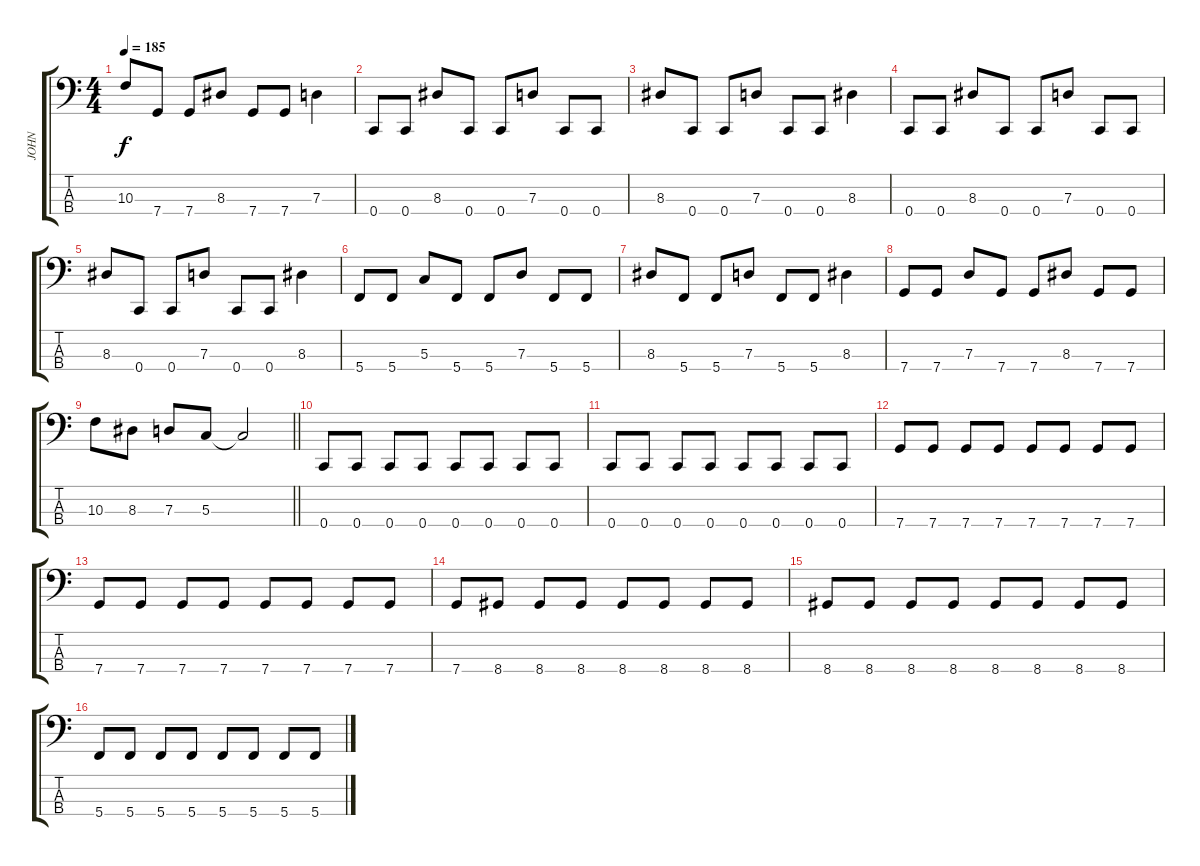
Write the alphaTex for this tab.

\track ("JOHN" "JOHN") {instrument electricbassfinger}
\staff {score tabs}
\tuning (F2 C2 G1 C1) {hide}
\ts (4 4)
\tempo 185
\clef f4
\ks c
10.3.8{dy f} 7.4.8 7.4.8 8.3.8 7.4.8 7.4.8 7.3.4 |
0.4.8 0.4.8 8.3.8 0.4.8 0.4.8 7.3.8 0.4.8 0.4.8 |
8.3.8 0.4.8 0.4.8 7.3.8 0.4.8 0.4.8 8.3.4 |
0.4.8 0.4.8 8.3.8 0.4.8 0.4.8 7.3.8 0.4.8 0.4.8 |
8.3.8 0.4.8 0.4.8 7.3.8 0.4.8 0.4.8 8.3.4 |
5.4.8 5.4.8 5.3.8 5.4.8 5.4.8 7.3.8 5.4.8 5.4.8 |
8.3.8 5.4.8 5.4.8 7.3.8 5.4.8 5.4.8 8.3.4 |
7.4.8 7.4.8 7.3.8 7.4.8 7.4.8 8.3.8 7.4.8 7.4.8 |
\barLineRight lightlight
10.3.8 8.3.8 7.3.8 5.3.8 5.3{t}.2 |
0.4.8 0.4.8 0.4.8 0.4.8 0.4.8 0.4.8 0.4.8 0.4.8 |
0.4.8 0.4.8 0.4.8 0.4.8 0.4.8 0.4.8 0.4.8 0.4.8 |
7.4.8 7.4.8 7.4.8 7.4.8 7.4.8 7.4.8 7.4.8 7.4.8 |
7.4.8 7.4.8 7.4.8 7.4.8 7.4.8 7.4.8 7.4.8 7.4.8 |
7.4.8 8.4.8 8.4.8 8.4.8 8.4.8 8.4.8 8.4.8 8.4.8 |
8.4.8 8.4.8 8.4.8 8.4.8 8.4.8 8.4.8 8.4.8 8.4.8 |
5.4.8 5.4.8 5.4.8 5.4.8 5.4.8 5.4.8 5.4.8 5.4.8
